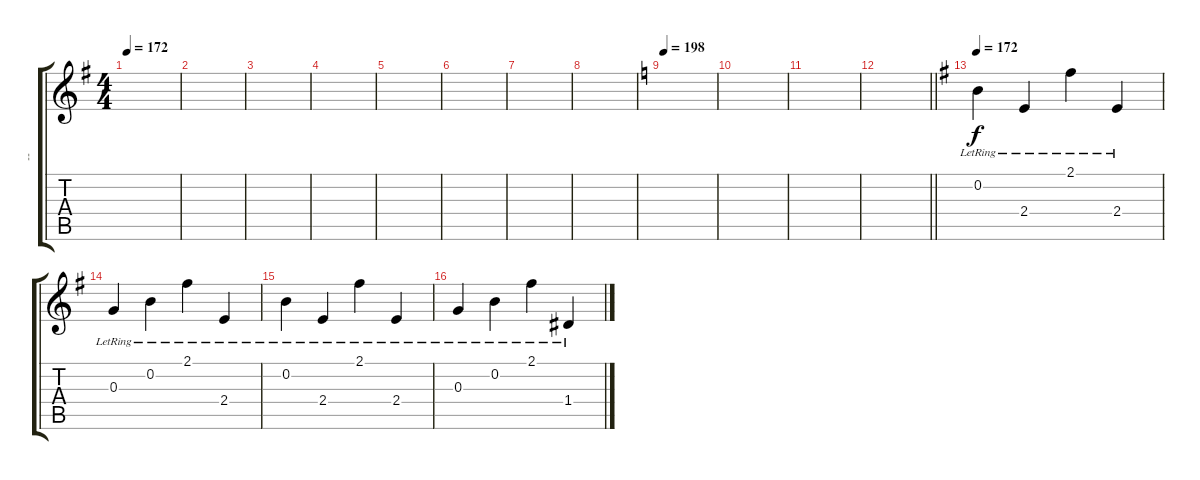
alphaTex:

\track ("--" "--") {instrument overdrivenguitar}
\staff {score tabs}
\tuning (E4 B3 G3 D3 A2 E2) {hide}
\ts (4 4)
\section ("" "")
\tempo 172
\clef g2
\ks g
|
|
|
|
|
|
|
|
\tempo 198
\ks c
|
|
|
\barLineRight lightlight
|
\section ("" "")
\tempo 172
\ks g
0.2{lr}.4{instrument acousticguitarsteel} 2.4{lr}.4 2.1{lr}.4 2.4{lr}.4 |
0.3{lr}.4 0.2{lr}.4 2.1{lr}.4 2.4{lr}.4 |
0.2{lr}.4 2.4{lr}.4 2.1{lr}.4 2.4{lr}.4 |
0.3{lr}.4 0.2{lr}.4 2.1{lr}.4 1.4{lr}.4
